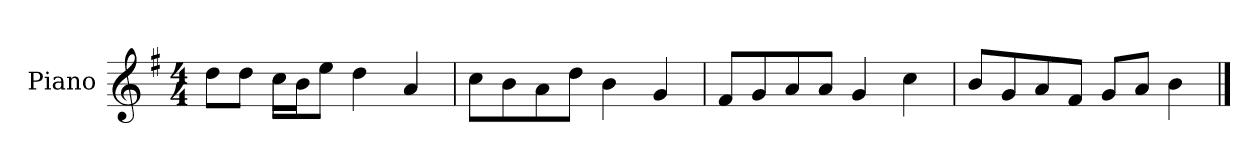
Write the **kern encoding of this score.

**kern
*part1
*staff1
*I"Piano
*I'P-no
*clefG2
*k[f#]
*M4/4
*MM90
=1
8dd\L
8dd\J
16cc\LL
16b\J
8ee\J
4dd\
4a/
=2
8cc\L
8b\
8a\
8dd\J
4b\
4g/
=3
8f#/L
8g/
8a/
8a/J
4g/
4cc\
=4
8b/L
8g/
8a/
8f#/J
8g/L
8a/J
4b\
==
*-
